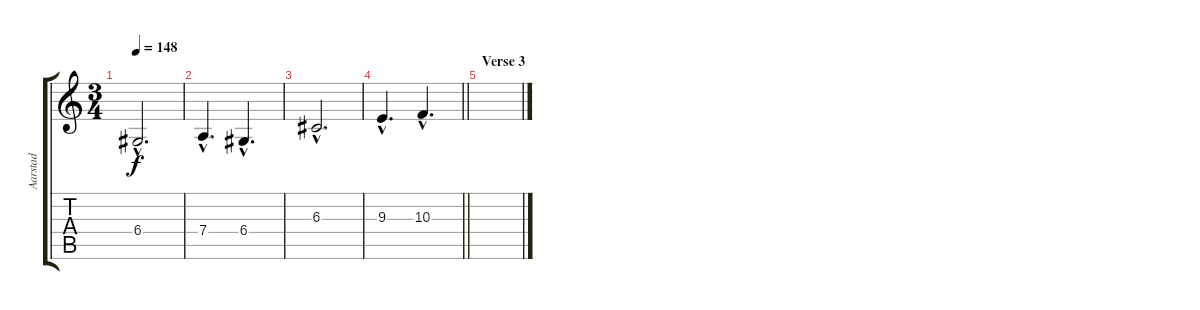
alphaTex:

\track ("Aarstad" "Aarstad") {instrument pad4choir}
\staff {score tabs}
\tuning (E4 B3 G3 D3 A2 E2) {hide}
\ts (3 4)
\tempo 148
\clef g2
\ks c
6.4{hac}.2{d dy f volume 16 instrument stringensemble1} |
7.4{hac}.4{d} 6.4{hac}.4{d} |
6.3{hac}.2{d} |
\barLineRight lightlight
9.3{hac}.4{d} 10.3{hac}.4{d} |
\section ("" "Verse 3")
